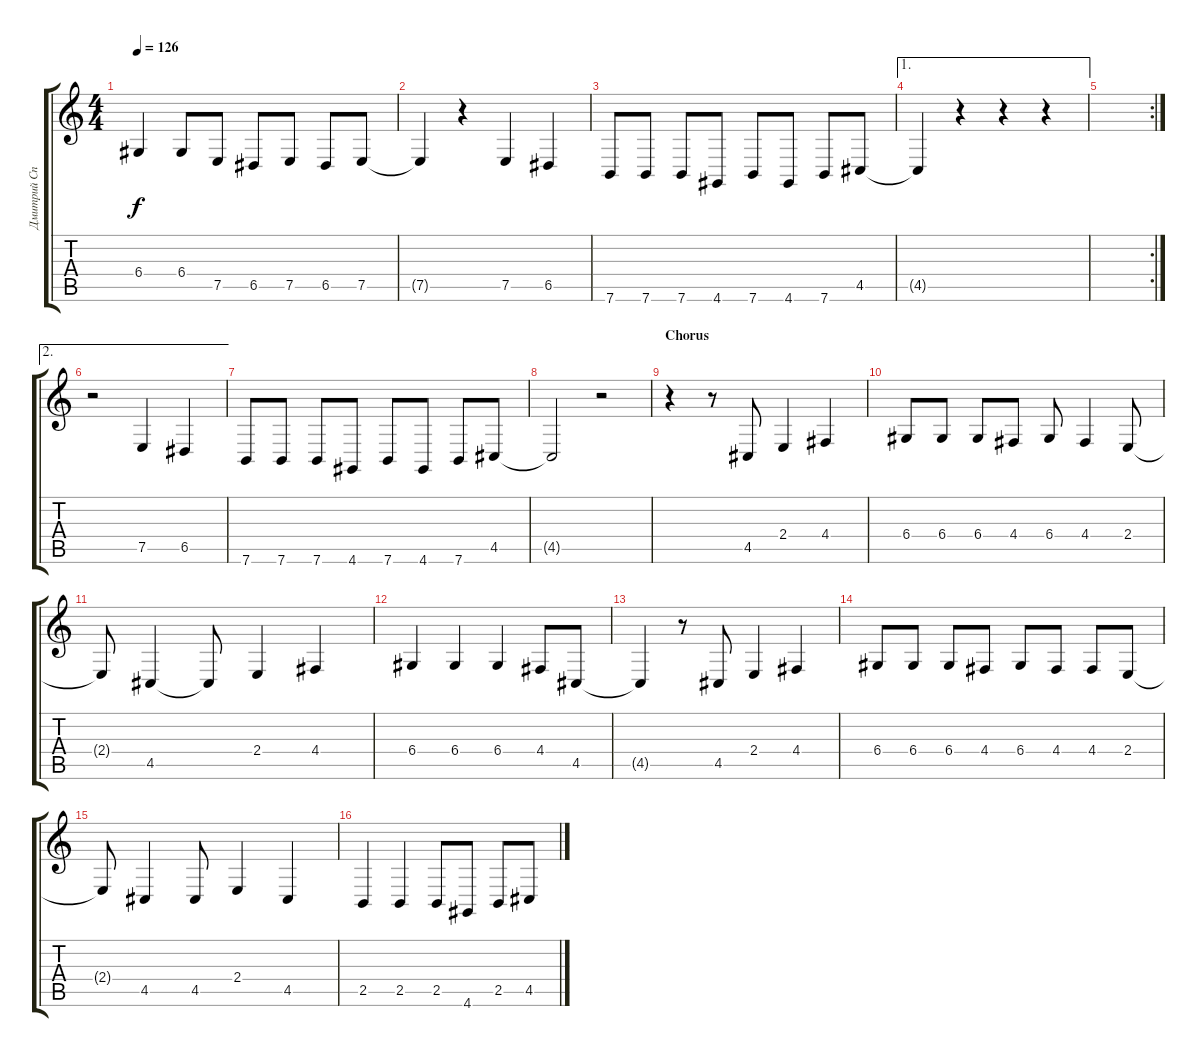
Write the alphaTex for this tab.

\track ("Дмитрий Спирин (Вокал)" "Дмитрий Сп") {instrument cello}
\staff {score tabs}
\tuning (E4 B3 G3 D3 A2 E2) {hide}
\ts (4 4)
\tempo 126
\clef g2
\ks c
6.4{t}.4{dy f} 6.4.8 7.5.8 6.5.8 7.5.8 6.5.8 7.5.8 |
7.5{t}.4 r.4 7.5.4 6.5.4 |
7.6.8 7.6.8 7.6.8 4.6.8 7.6.8 4.6.8 7.6.8 4.5.8 |
\ae 1
4.5{t}.4 r.4 r.4 r.4 |
\rc 2
|
\ae 2
r.2 7.5.4 6.5.4 |
7.6.8 7.6.8 7.6.8 4.6.8 7.6.8 4.6.8 7.6.8 4.5.8 |
4.5{t}.2 r.2 |
\section ("" "Chorus")
r.4 r.8 4.5.8 2.4.4 4.4.4 |
6.4.8 6.4.8 6.4.8 4.4.8 6.4.8 4.4.4 2.4.8 |
2.4{t}.8 4.5.4 4.5{t}.8 2.4.4 4.4.4 |
6.4.4 6.4.4 6.4.4 4.4.8 4.5.8 |
4.5{t}.4 r.8 4.5.8 2.4.4 4.4.4 |
6.4.8 6.4.8 6.4.8 4.4.8 6.4.8 4.4.8 4.4.8 2.4.8 |
2.4{t}.8 4.5.4 4.5.8 2.4.4 4.5.4 |
2.5.4 2.5.4 2.5.8 4.6.8 2.5.8 4.5.8
